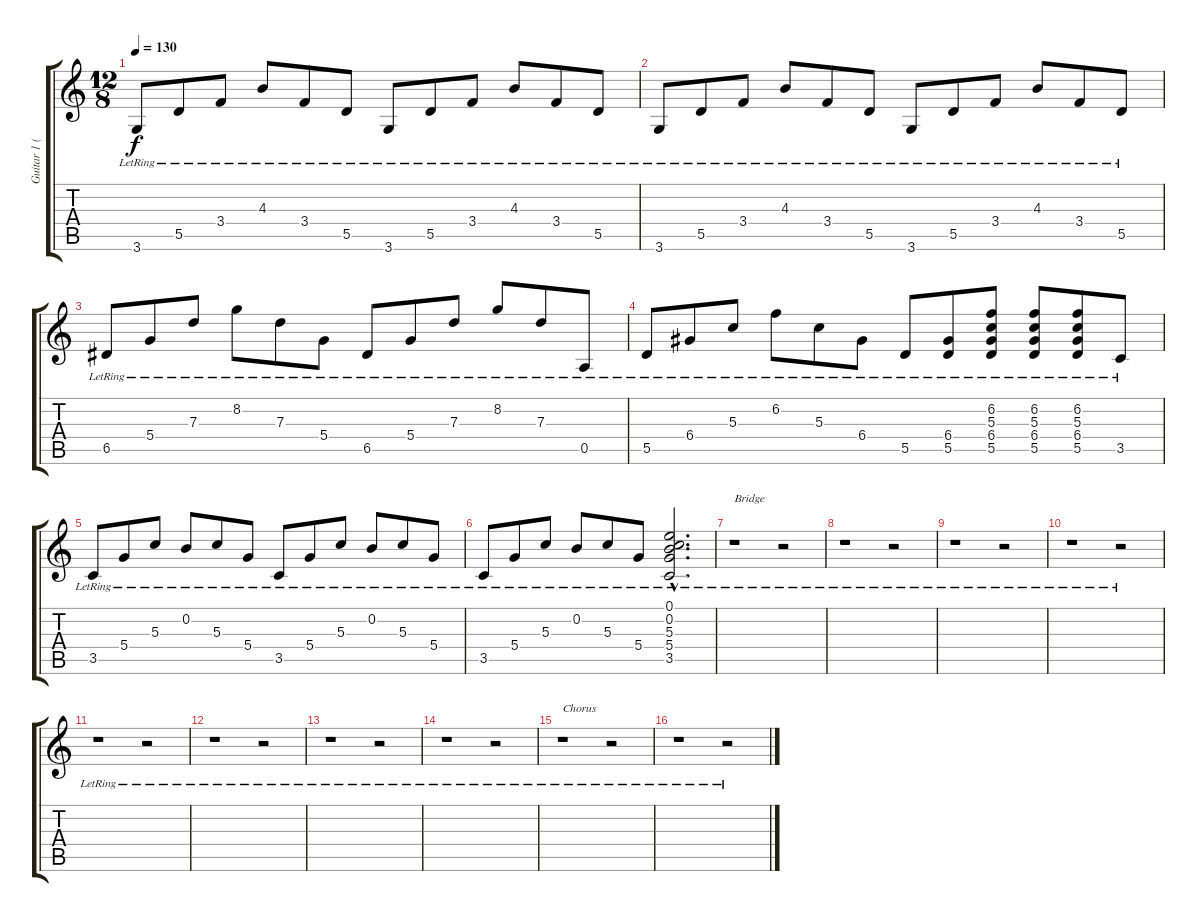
\track ("Guitar 1 (Verse)" "Guitar 1 (") {instrument electricguitarclean}
\staff {score tabs}
\tuning (E4 B3 G3 D3 A2 E2) {hide}
\ts (12 8)
\tempo 130
\clef g2
\ks c
3.6{lr}.8{dy f} 5.5{lr}.8 3.4{lr}.8 4.3{lr}.8 3.4{lr}.8 5.5{lr}.8 3.6{lr}.8 5.5{lr}.8 3.4{lr}.8 4.3{lr}.8 3.4{lr}.8 5.5{lr}.8 |
3.6{lr}.8 5.5{lr}.8 3.4{lr}.8 4.3{lr}.8 3.4{lr}.8 5.5{lr}.8 3.6{lr}.8 5.5{lr}.8 3.4{lr}.8 4.3{lr}.8 3.4{lr}.8 5.5{lr}.8 |
6.5{lr}.8 5.4{lr}.8 7.3{lr}.8 8.2{lr}.8 7.3{lr}.8 5.4{lr}.8 6.5{lr}.8 5.4{lr}.8 7.3{lr}.8 8.2{lr}.8 7.3{lr}.8 0.5{lr}.8 |
5.5{lr}.8 6.4{lr}.8 5.3{lr}.8 6.2{lr}.8 5.3{lr}.8 6.4{lr}.8 5.5{lr}.8 (6.4{lr} 5.5{lr}).8 (6.2{lr} 5.3{lr} 6.4{lr} 5.5{lr}).8 (6.2{lr} 5.3{lr} 6.4{lr} 5.5{lr}).8 (6.2{lr} 5.3{lr} 6.4{lr} 5.5{lr}).8 3.5{lr}.8 |
3.5{lr}.8 5.4{lr}.8 5.3{lr}.8 0.2{lr}.8 5.3{lr}.8 5.4{lr}.8 3.5{lr}.8 5.4{lr}.8 5.3{lr}.8 0.2{lr}.8 5.3{lr}.8 5.4{lr}.8 |
3.5{lr}.8 5.4{lr}.8 5.3{lr}.8 0.2{lr}.8 5.3{lr}.8 5.4{lr}.8 (0.1{hac lr} 0.2{hac lr} 5.3{hac lr} 5.4{hac lr} 3.5{hac lr}).2{d} |
r.1{txt "Bridge"} r.2 |
r.1 r.2 |
r.1 r.2 |
r.1 r.2 |
r.1 r.2 |
r.1 r.2 |
r.1 r.2 |
r.1 r.2 |
r.1{txt "Chorus"} r.2 |
r.1 r.2
